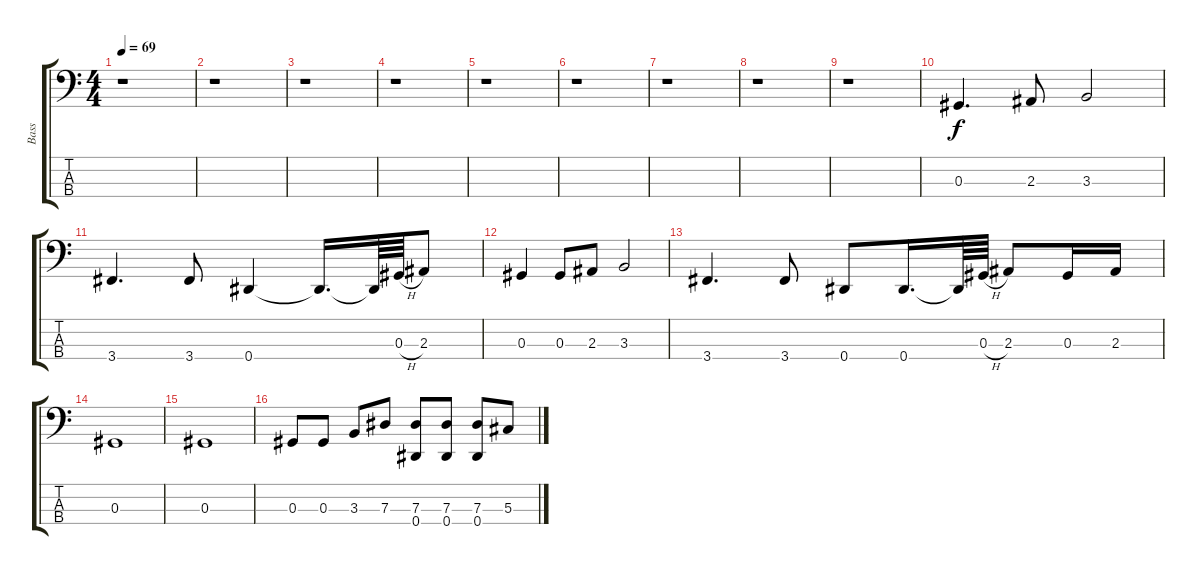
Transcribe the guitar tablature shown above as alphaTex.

\track ("Bass" "Bass") {instrument electricbasspick}
\staff {score tabs}
\tuning (Gb2 Db2 Ab1 Eb1) {hide}
\ts (4 4)
\tempo 69
\clef f4
\ks c
r.1{dy f instrument electricbasspick} |
r.1 |
r.1 |
r.1 |
r.1 |
r.1 |
r.1 |
r.1 |
r.1 |
0.3.4{d} 2.3.8 3.3.2 |
3.4.4{d} 3.4.8 0.4.4 0.4{t}.16{d} 0.4{t}.64 0.3{h}.64 2.3.8 |
0.3.4 0.3.8 2.3.8 3.3.2 |
3.4.4{d} 3.4.8 0.4.8 0.4.16{d} 0.4{t}.64 0.3{h}.64 2.3.8 0.3.16 2.3.16 |
0.3.1 |
0.3.1 |
0.3.8 0.3.8 3.3.8 7.3.8 (7.3 0.4).8 (7.3 0.4).8 (7.3 0.4).8 5.3.8
